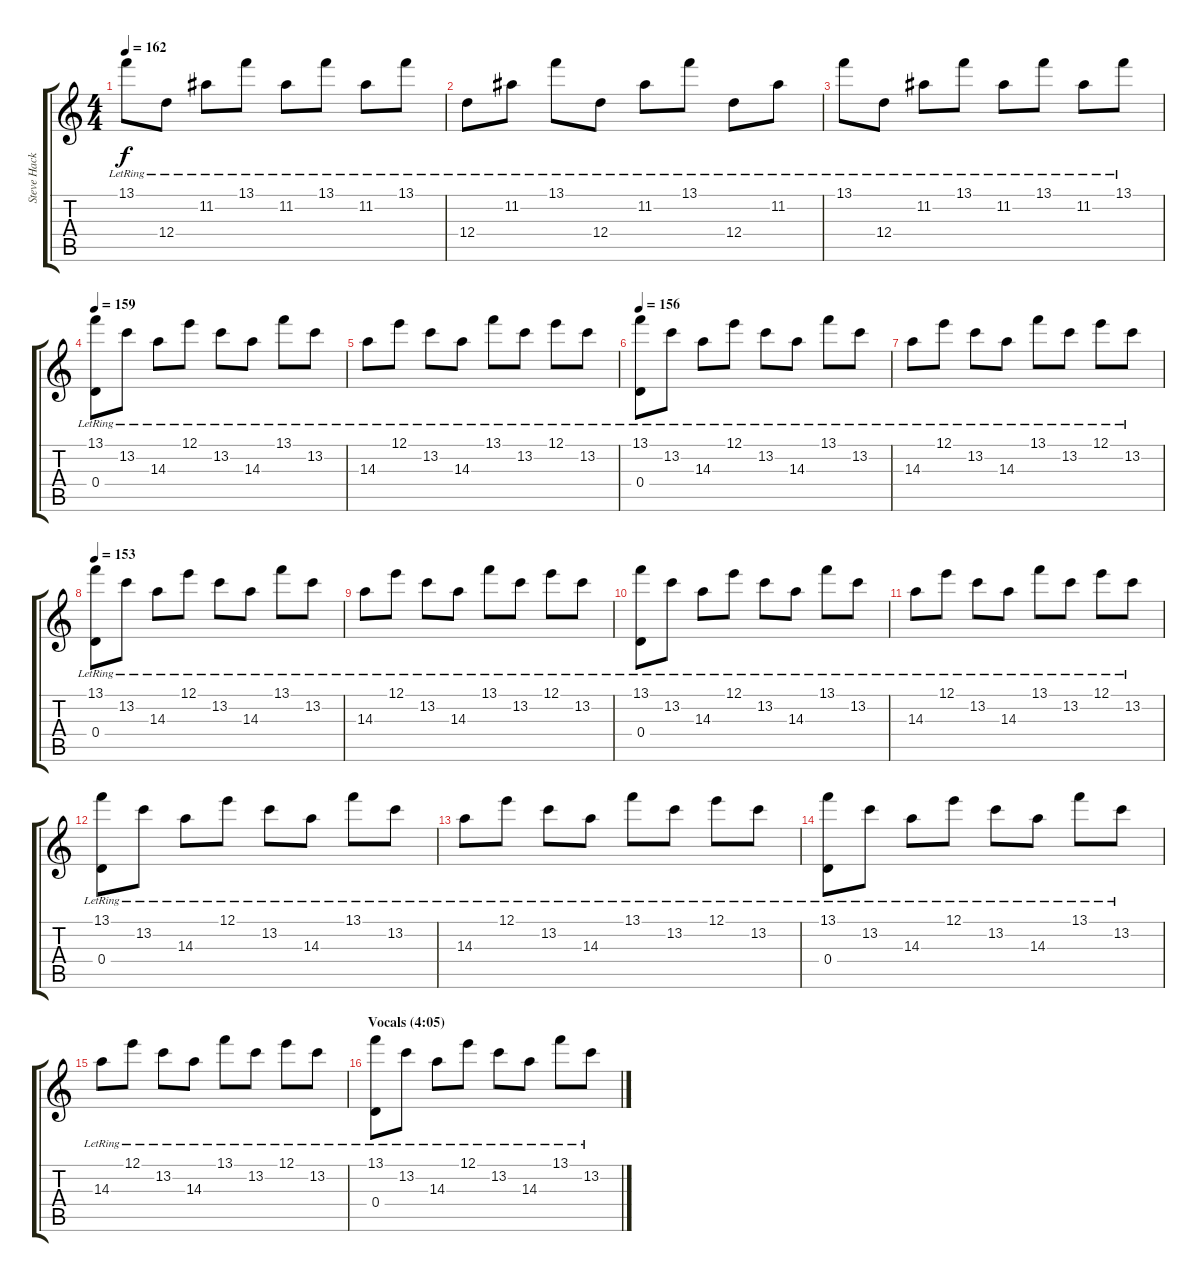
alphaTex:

\track ("Steve Hackett (12-string guitar 2)" "Steve Hack") {instrument acousticguitarsteel}
\staff {score tabs}
\tuning (E4 B3 G3 D3 A2 E2) {hide}
\ts (4 4)
\tempo 162
\clef g2
\ks c
13.1{lr}.8{dy f} 12.4{lr}.8 11.2{lr}.8 13.1{lr}.8 11.2{lr}.8 13.1{lr}.8 11.2{lr}.8 13.1{lr}.8 |
12.4{lr}.8 11.2{lr}.8 13.1{lr}.8 12.4{lr}.8 11.2{lr}.8 13.1{lr}.8 12.4{lr}.8 11.2{lr}.8 |
13.1{lr}.8 12.4{lr}.8 11.2{lr}.8 13.1{lr}.8 11.2{lr}.8 13.1{lr}.8 11.2{lr}.8 13.1{lr}.8 |
\tempo 159
(13.1{lr} 0.4{lr}).8 13.2{lr}.8 14.3{lr}.8 12.1{lr}.8 13.2{lr}.8 14.3{lr}.8 13.1{lr}.8 13.2{lr}.8 |
14.3{lr}.8 12.1{lr}.8 13.2{lr}.8 14.3{lr}.8 13.1{lr}.8 13.2{lr}.8 12.1{lr}.8 13.2{lr}.8 |
\tempo 156
(13.1{lr} 0.4{lr}).8 13.2{lr}.8 14.3{lr}.8 12.1{lr}.8 13.2{lr}.8 14.3{lr}.8 13.1{lr}.8 13.2{lr}.8 |
14.3{lr}.8 12.1{lr}.8 13.2{lr}.8 14.3{lr}.8 13.1{lr}.8 13.2{lr}.8 12.1{lr}.8 13.2{lr}.8 |
\tempo 153
(13.1{lr} 0.4{lr}).8 13.2{lr}.8 14.3{lr}.8 12.1{lr}.8 13.2{lr}.8 14.3{lr}.8 13.1{lr}.8 13.2{lr}.8 |
14.3{lr}.8 12.1{lr}.8 13.2{lr}.8 14.3{lr}.8 13.1{lr}.8 13.2{lr}.8 12.1{lr}.8 13.2{lr}.8 |
(13.1{lr} 0.4{lr}).8 13.2{lr}.8 14.3{lr}.8 12.1{lr}.8 13.2{lr}.8 14.3{lr}.8 13.1{lr}.8 13.2{lr}.8 |
14.3{lr}.8 12.1{lr}.8 13.2{lr}.8 14.3{lr}.8 13.1{lr}.8 13.2{lr}.8 12.1{lr}.8 13.2{lr}.8 |
(13.1{lr} 0.4{lr}).8 13.2{lr}.8 14.3{lr}.8 12.1{lr}.8 13.2{lr}.8 14.3{lr}.8 13.1{lr}.8 13.2{lr}.8 |
14.3{lr}.8 12.1{lr}.8 13.2{lr}.8 14.3{lr}.8 13.1{lr}.8 13.2{lr}.8 12.1{lr}.8 13.2{lr}.8 |
(13.1{lr} 0.4{lr}).8 13.2{lr}.8 14.3{lr}.8 12.1{lr}.8 13.2{lr}.8 14.3{lr}.8 13.1{lr}.8 13.2{lr}.8 |
14.3{lr}.8 12.1{lr}.8 13.2{lr}.8 14.3{lr}.8 13.1{lr}.8 13.2{lr}.8 12.1{lr}.8 13.2{lr}.8 |
\section ("" "Vocals (4:05)")
(13.1{lr} 0.4{lr}).8 13.2{lr}.8 14.3{lr}.8 12.1{lr}.8 13.2{lr}.8 14.3{lr}.8 13.1{lr}.8 13.2{lr}.8
